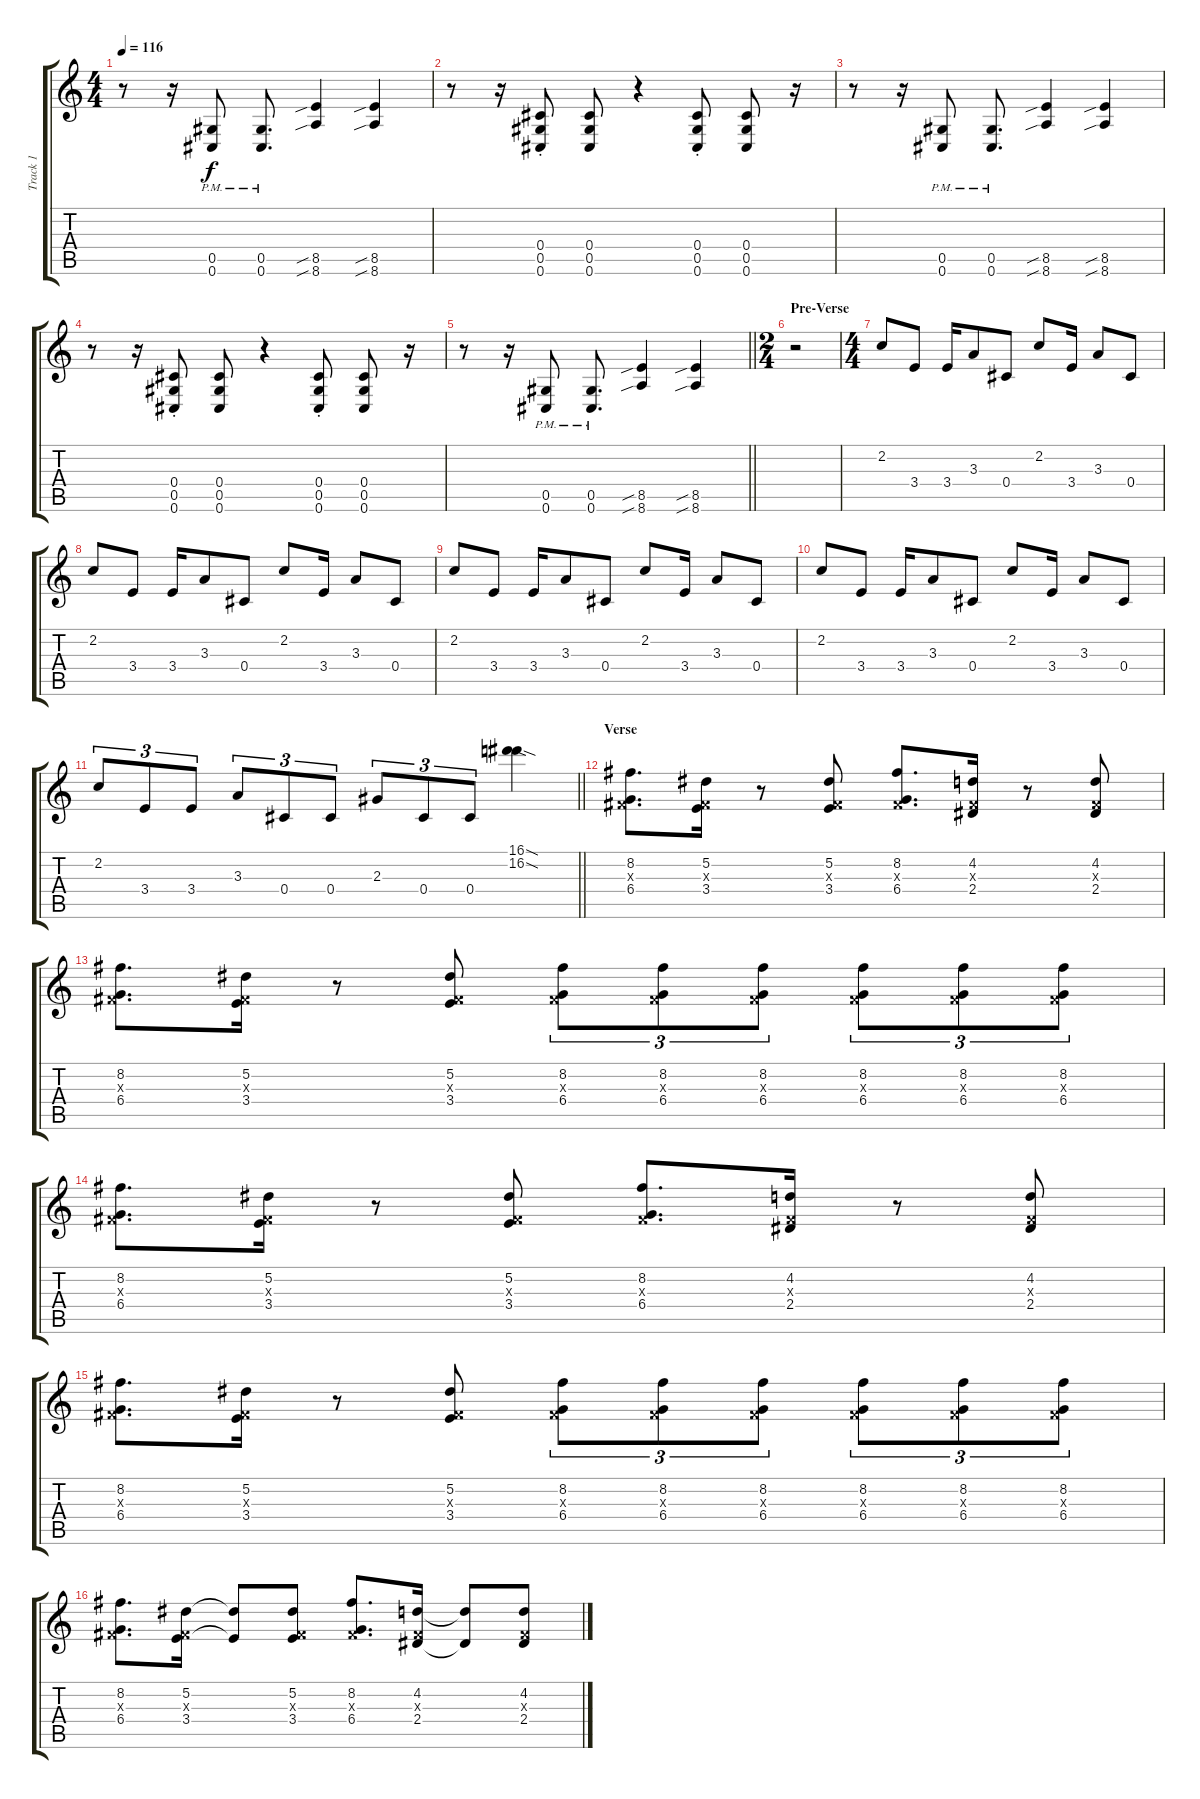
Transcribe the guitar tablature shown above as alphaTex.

\track ("Track 1" "Track 1") {instrument distortionguitar}
\staff {score tabs}
\tuning (B3 Bb3 Gb3 Db3 Ab2 Db2) {hide}
\ts (4 4)
\tempo 116
\clef g2
\ks c
r.8{dy f} r.16 (0.5{pm} 0.6{pm}).8 (0.5{pm} 0.6{pm}).8{d} (8.5{sib} 8.6{sib}).4 (8.5{sib} 8.6{sib}).4 |
r.8 r.16 (0.4{st} 0.5{st} 0.6{st}).8 (0.4 0.5 0.6).8 r.4 (0.4{st} 0.5{st} 0.6{st}).8 (0.4 0.5 0.6).8 r.16 |
r.8 r.16 (0.5{pm} 0.6{pm}).8 (0.5{pm} 0.6{pm}).8{d} (8.5{sib} 8.6{sib}).4 (8.5{sib} 8.6{sib}).4 |
r.8 r.16 (0.4{st} 0.5{st} 0.6{st}).8 (0.4 0.5 0.6).8 r.4 (0.4{st} 0.5{st} 0.6{st}).8 (0.4 0.5 0.6).8 r.16 |
\barLineRight lightlight
r.8 r.16 (0.5{pm} 0.6{pm}).8 (0.5{pm} 0.6{pm}).8{d} (8.5{sib} 8.6{sib}).4 (8.5{sib} 8.6{sib}).4 |
\ts (2 4)
\section ("" "Pre-Verse")
r.2 |
\ts (4 4)
2.2.8 3.4.8 3.4.16 3.3.8 0.4.8 2.2.8 3.4.16 3.3.8 0.4.8 |
2.2.8 3.4.8 3.4.16 3.3.8 0.4.8 2.2.8 3.4.16 3.3.8 0.4.8 |
2.2.8 3.4.8 3.4.16 3.3.8 0.4.8 2.2.8 3.4.16 3.3.8 0.4.8 |
2.2.8 3.4.8 3.4.16 3.3.8 0.4.8 2.2.8 3.4.16 3.3.8 0.4.8 |
\barLineRight lightlight
2.2.8{tu (3 2)} 3.4.8{tu (3 2)} 3.4.8{tu (3 2)} 3.3.8{tu (3 2)} 0.4.8{tu (3 2)} 0.4.8{tu (3 2)} 2.3.8{tu (3 2)} 0.4.8{tu (3 2)} 0.4.8{tu (3 2)} (16.1{sod} 16.2{sod}).4 |
\section ("" "Verse")
(8.2 0.3{x} 6.4).8{d} (5.2 0.3{x} 3.4).16 r.8 (5.2 0.3{x} 3.4).8 (8.2 0.3{x} 6.4).8{d} (4.2 0.3{x} 2.4).16 r.8 (4.2 0.3{x} 2.4).8 |
(8.2 0.3{x} 6.4).8{d} (5.2 0.3{x} 3.4).16 r.8 (5.2 0.3{x} 3.4).8 (8.2 0.3{x} 6.4).8{tu (3 2)} (8.2 0.3{x} 6.4).8{tu (3 2)} (8.2 0.3{x} 6.4).8{tu (3 2)} (8.2 0.3{x} 6.4).8{tu (3 2)} (8.2 0.3{x} 6.4).8{tu (3 2)} (8.2 0.3{x} 6.4).8{tu (3 2)} |
(8.2 0.3{x} 6.4).8{d} (5.2 0.3{x} 3.4).16 r.8 (5.2 0.3{x} 3.4).8 (8.2 0.3{x} 6.4).8{d} (4.2 0.3{x} 2.4).16 r.8 (4.2 0.3{x} 2.4).8 |
(8.2 0.3{x} 6.4).8{d} (5.2 0.3{x} 3.4).16 r.8 (5.2 0.3{x} 3.4).8 (8.2 0.3{x} 6.4).8{tu (3 2)} (8.2 0.3{x} 6.4).8{tu (3 2)} (8.2 0.3{x} 6.4).8{tu (3 2)} (8.2 0.3{x} 6.4).8{tu (3 2)} (8.2 0.3{x} 6.4).8{tu (3 2)} (8.2 0.3{x} 6.4).8{tu (3 2)} |
(8.2 0.3{x} 6.4).8{d} (5.2 0.3{x} 3.4).16 (5.2{t} 3.4{t}).8 (5.2 0.3{x} 3.4).8 (8.2 0.3{x} 6.4).8{d} (4.2 0.3{x} 2.4).16 (4.2{t} 2.4{t}).8 (4.2 0.3{x} 2.4).8
